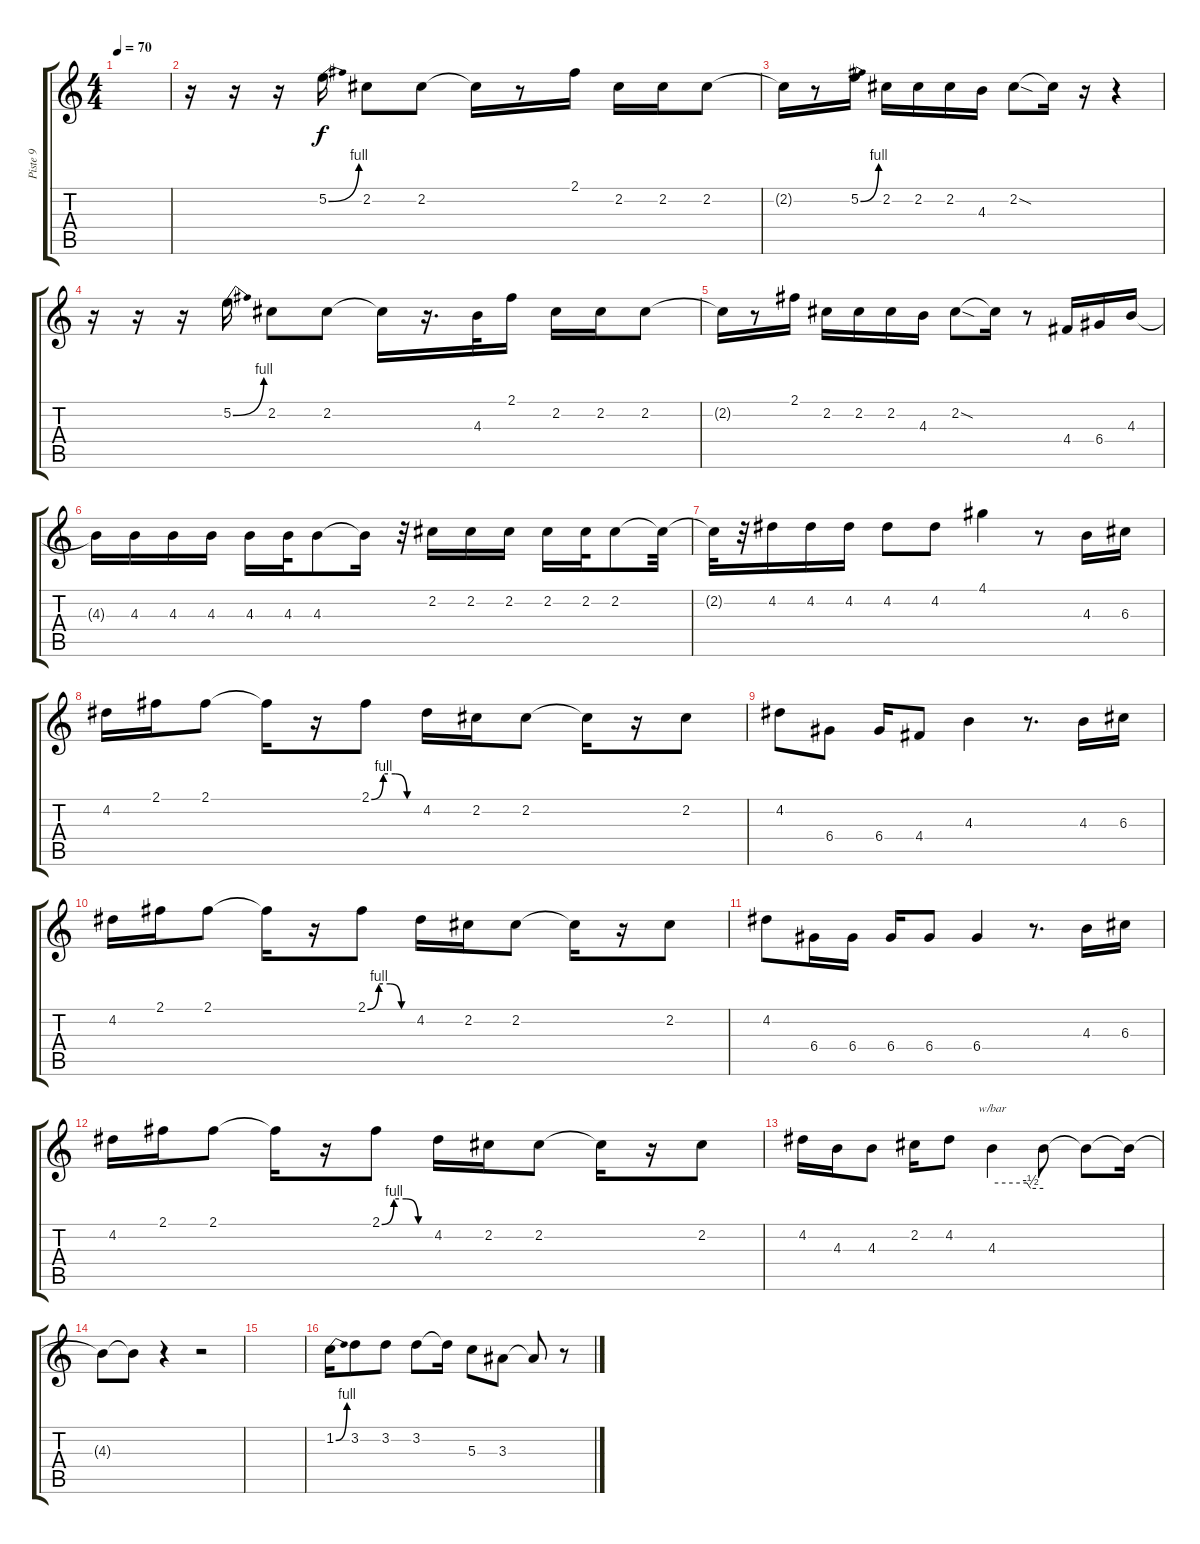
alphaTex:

\track ("Piste 9" "Piste 9") {instrument contrabass}
\staff {score tabs}
\tuning (E4 B3 G3 D3 A2 E2) {hide}
\ts (4 4)
\tempo 70
\clef g2
\ks c
|
\section ("" "")
r.16{volume 10} r.16 r.16 5.2{be (bend 0 0 60 4)}.16 2.2.8 2.2.8 2.2{t}.16 r.8 2.1.16 2.2.16 2.2.16 2.2.8 |
2.2{t}.16 r.8 5.2{be (bend 0 0 60 4)}.16 2.2.16 2.2.16 2.2.16 4.3.16 2.2{sod}.8 2.2{t}.16 r.16 r.4 |
r.16 r.16 r.16 5.2{be (bend 0 0 60 4)}.16 2.2.8 2.2.8 2.2{t}.16 r.16{d} 4.3.32 2.1.16 2.2.16 2.2.16 2.2.8 |
2.2{t}.16 r.8 2.1.16 2.2.16 2.2.16 2.2.16 4.3.16 2.2{sod}.8 2.2{t}.16 r.8 4.4.16 6.4.16 4.3.16 |
\section ("" "")
4.3{t}.16 4.3.16 4.3.16 4.3.16 4.3.16 4.3.32 4.3.8 4.3{t}.16 r.32 2.2.16 2.2.16 2.2.16 2.2.16 2.2.32 2.2.8 2.2{t}.32 |
2.2{t}.32 r.32 4.2.16 4.2.16 4.2.16 4.2.8 4.2.8 4.1.4 r.8 4.3.16 6.3.16 |
\section ("" "")
4.2.16 2.1.16 2.1.8 2.1{t}.16 r.16 2.1{be (custom 0 0 15 4 30 4 45 0 60 0)}.8 4.2.16 2.2.16 2.2.8 2.2{t}.16 r.16 2.2.8 |
4.2.8 6.4.8 6.4.16 4.4.8 4.3.4 r.8{d} 4.3.16 6.3.16 |
4.2.16 2.1.16 2.1.8 2.1{t}.16 r.16 2.1{be (custom 0 0 15 4 30 4 45 0 60 0)}.8 4.2.16 2.2.16 2.2.8 2.2{t}.16 r.16 2.2.8 |
4.2.8 6.4.16 6.4.16 6.4.16 6.4.8 6.4.4 r.8{d} 4.3.16 6.3.16 |
4.2.16 2.1.16 2.1.8 2.1{t}.16 r.16 2.1{be (custom 0 0 15 4 30 4 45 0 60 0)}.8 4.2.16 2.2.16 2.2.8 2.2{t}.16 r.16 2.2.8 |
4.2.16 4.3.16 4.3.8 2.2.16 4.2.8 4.3.4{tbe (custom default 0 0 41 0 45 -2 60 -2)} 4.3{t}.8{volume 7 balance 4} 4.3{t}.8 4.3{t}.16 |
\section ("" "")
4.3{t}.8 4.3{t}.8 r.4 r.2 |
|
1.2{be (bend 0 0 60 4)}.16 3.2.8 3.2.8 3.2.8 3.2{t}.16 5.3.8 3.3.8 3.3{t}.8 r.8
